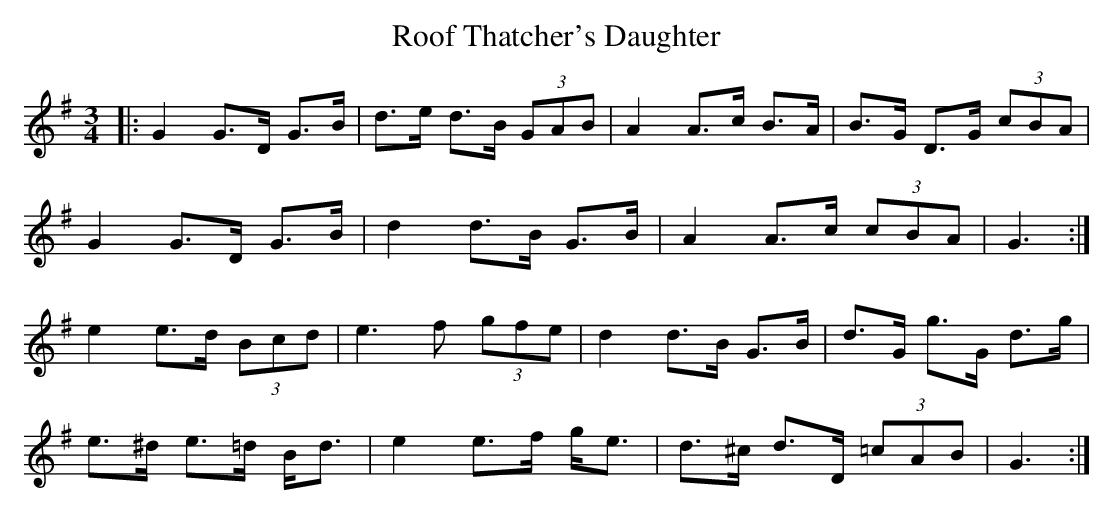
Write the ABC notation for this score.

X:1
T: Roof Thatcher's Daughter
M: 3/4
L: 1/8
K: Gmaj
|:G2 G>D G>B|d>e d>B (3GAB|A2 A>c B>A|B>G D>G (3cBA|
G2 G>D G>B|d2 d>B G>B|A2 A>c (3cBA|G3:|
e2 e>d (3Bcd|e3 f (3gfe|d2 d>B G>B|d>G g>G d>g|
e>^d e>=d B<d|e2 e>f g<e|d>^c d>D (3=cAB|G3:|
